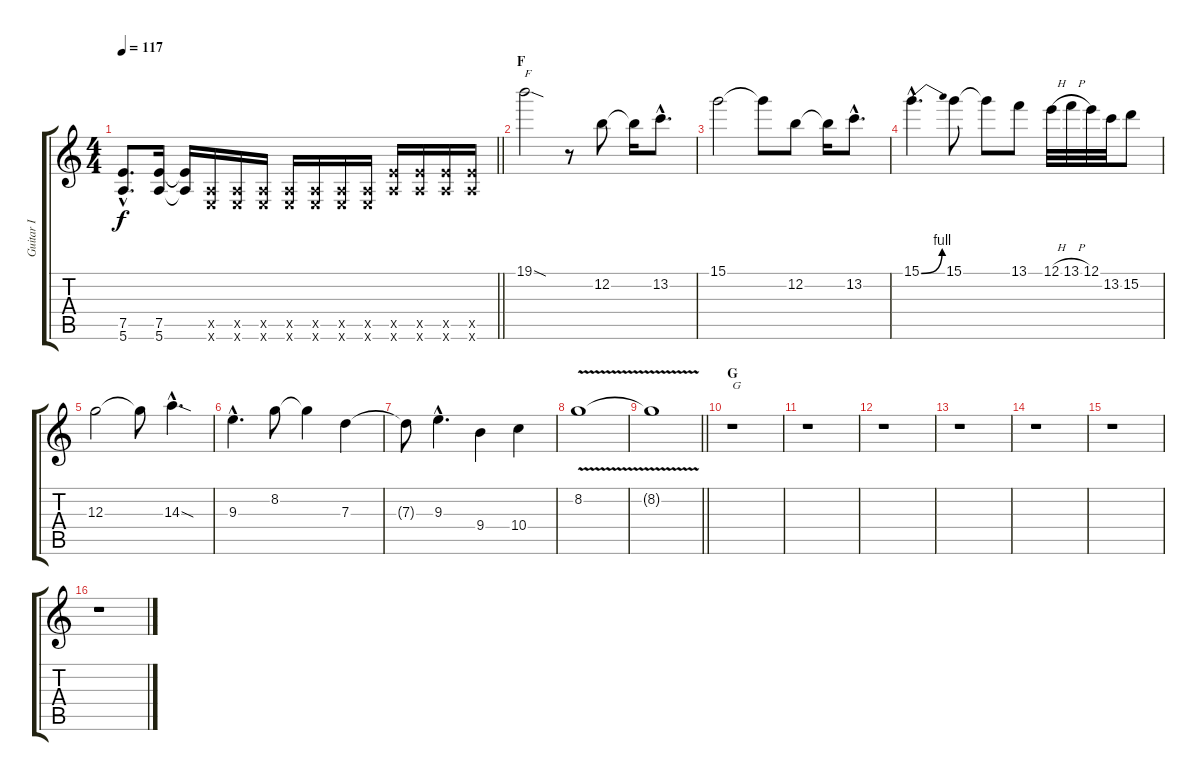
\track ("Guitar I" "Guitar I") {instrument overdrivenguitar}
\staff {score tabs}
\tuning (E4 B3 G3 D3 A2 E2) {hide}
\ts (4 4)
\tempo 117
\clef g2
\barLineRight lightlight
\ks c
(7.5{hac} 5.6{hac}).8{d dy f} (7.5 5.6).16 (7.5{t} 5.6{t}).16 (0.5{x} 0.6{x}).16 (0.5{x} 0.6{x}).16 (0.5{x} 0.6{x}).16 (0.5{x} 0.6{x}).16 (0.5{x} 0.6{x}).16 (0.5{x} 0.6{x}).16 (0.5{x} 0.6{x}).16 (7.5{x} 5.6{x}).16 (7.5{x} 5.6{x}).16 (7.5{x} 5.6{x}).16 (7.5{x} 5.6{x}).16 |
\section ("" "F")
19.1{sod}.2{txt "F"} r.8 12.2.8 12.2{t}.16 13.2{hac}.8{d} |
15.1.2 15.1{t}.8 12.2.8 12.2{t}.16 13.2{hac}.8{d} |
15.1{be (bend 0 0 60 4) hac}.4{d} 15.1.8 15.1{t}.8 13.1.8 12.1{h}.32 13.1{h}.32 12.1.32 13.2.32 15.2.8 |
12.3.2 12.3{t}.8 14.3{sod hac}.4{d} |
9.3{hac}.4{d} 8.2.8 8.2{t}.4 7.3.4 |
7.3{t}.8 9.3{hac}.4{d} 9.4.4 10.4.4 |
8.2{v}.1 |
\barLineRight lightlight
8.2{t}.1 |
\section ("" "G")
r.1{txt "G"} |
r.1 |
r.1 |
r.1 |
r.1 |
r.1 |
r.1
